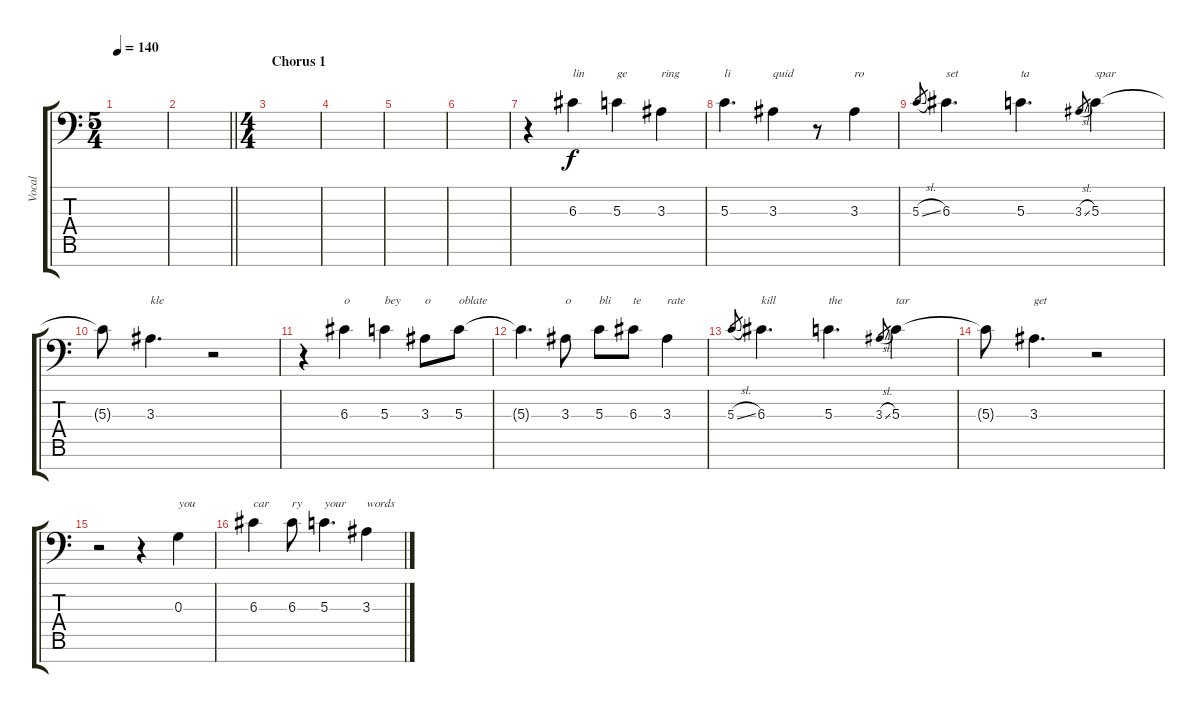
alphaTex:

\track ("Vocal" "Vocal") {solo instrument tenorsax}
\staff {score tabs}
\tuning (E4 B3 G3 D3 A2 E2 C-1) {hide}
\ts (5 4)
\tempo 140
\clef f4
\ks c
|
\barLineRight lightlight
|
\ts (4 4)
\section ("" "Chorus 1")
|
|
|
|
r.4 6.3.4{txt "lin"} 5.3.4{txt "ge"} 3.3.4{txt "ring"} |
5.3.4{d txt "li"} 3.3.4{txt "quid"} r.8 3.3.4{txt "ro"} |
5.3{sl}.8{gr} 6.3.4{d txt "set"} 5.3.4{d txt "ta"} 3.3{sl}.8{gr} 5.3.4{txt "spar"} |
5.3{t}.8 3.3.4{d txt "kle"} r.2 |
r.4 6.3.4{txt "o"} 5.3.4{txt "bey"} 3.3.8{txt "o"} 5.3.8{txt "oblate"} |
5.3{t}.4{d} 3.3.8{txt "o"} 5.3.8{txt "bli"} 6.3.8{txt "te"} 3.3.4{txt "rate"} |
5.3{sl}.8{gr} 6.3.4{d txt "kill"} 5.3.4{d txt "the"} 3.3{sl}.8{gr} 5.3.4{txt "tar"} |
5.3{t}.8 3.3.4{d txt "get"} r.2 |
r.2 r.4 0.3.4{txt "you"} |
6.3.4{txt "car"} 6.3.8{txt "ry"} 5.3.4{d txt "your"} 3.3.4{txt "words"}
